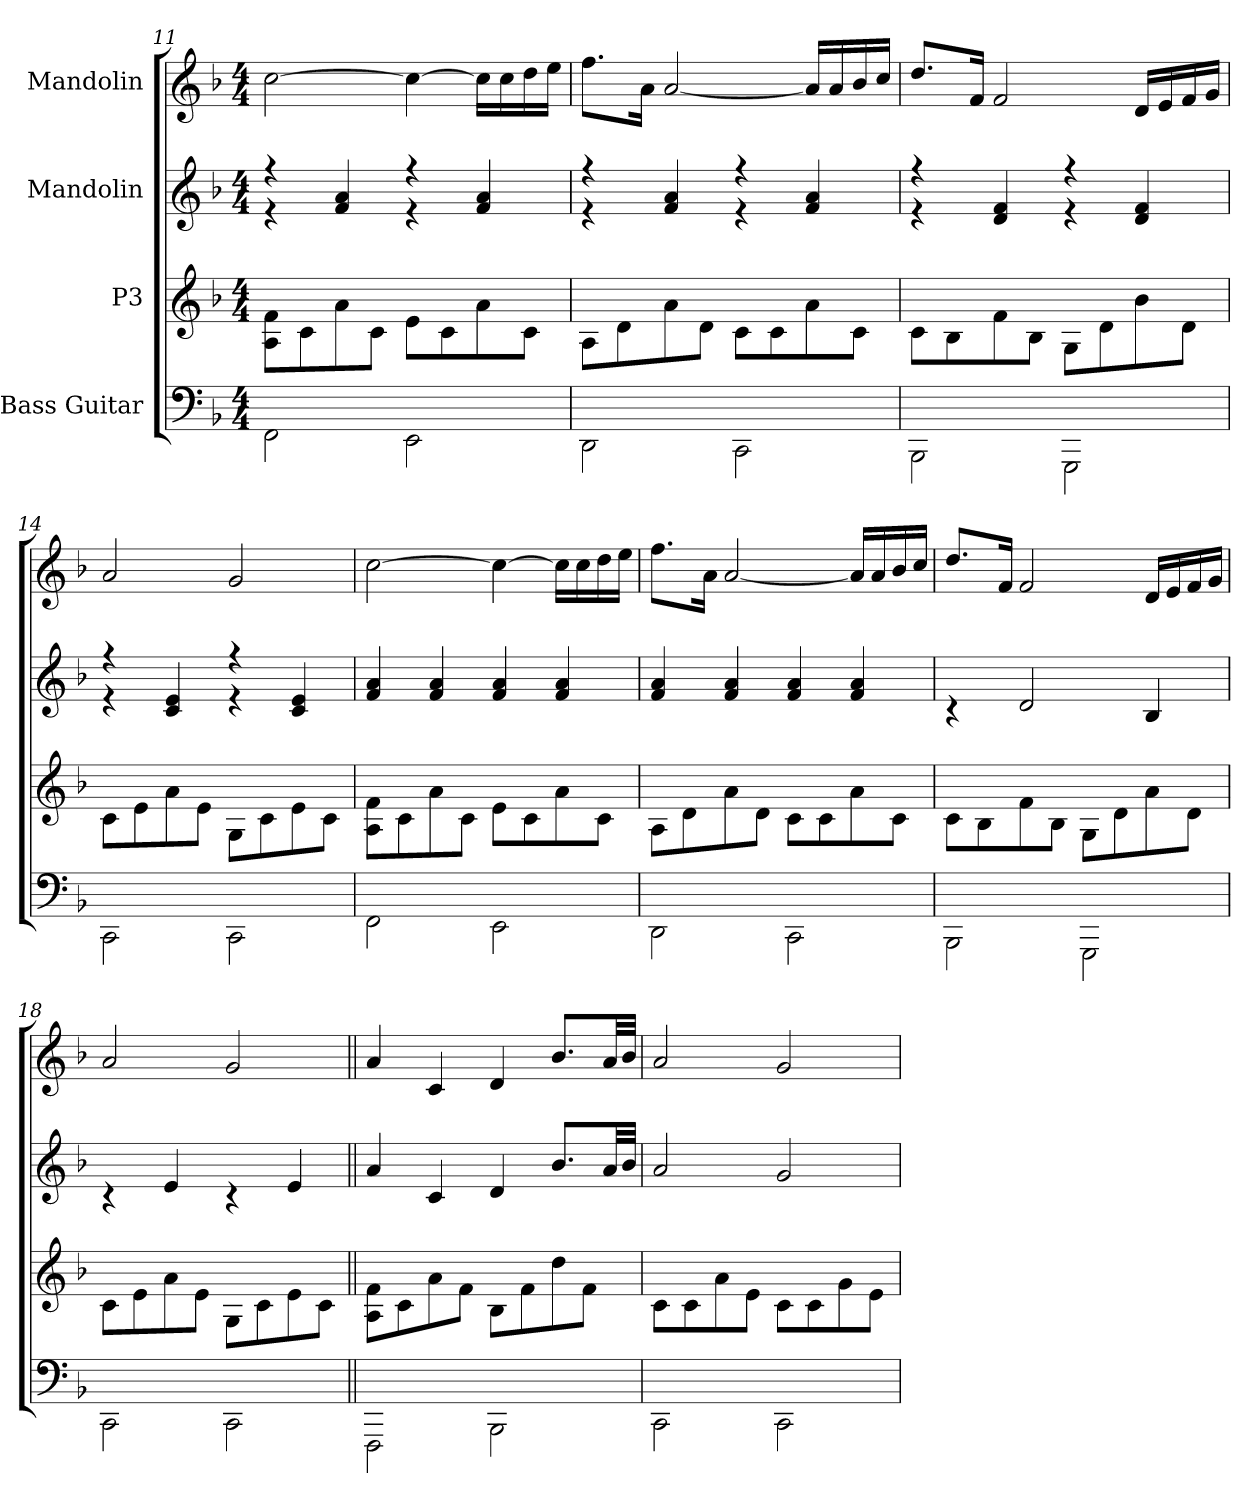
**kern	**kern	**kern	**kern
*part4	*part3	*part2	*part1
*staff4	*staff3	*staff2	*staff1
*I"Bass Guitar	*I"P3	*I"Mandolin	*I"Mandolin
*	*	*clefG2	*clefG2
*k[b-]	*k[b-]	*k[b-]	*k[b-]
*F:	*F:	*F:	*F:
*M4/4	*M4/4	*M4/4	*M4/4
=11	=11	=11	=11
*	*	*^	*
2FFi\	8Aj\ 8fj\L	4r	4r	[2ccZ\
.	8cj\	.	.	.
.	8aj\	4f/ 4a/	4ryy	.
.	8cj\J	.	.	.
2EEi\	8ej\L	4r	4r	4ccZ\_
.	8cj\	.	.	.
.	8aj\	4f/ 4a/	4ryy	16ccZ\LL]
.	.	.	.	16ccZ\
.	8cj\J	.	.	16ddZ\
.	.	.	.	16eeZ\JJ
=12	=12	=12	=12	=12
2DDi\	8Aj\L	4r	4r	8.ffZ\L
.	8dj\	.	.	.
.	.	.	.	16aZ\Jk
.	8aj\	4f/ 4a/	4ryy	[2aZ/
.	8dj\J	.	.	.
2CCi\	8cj\L	4r	4r	.
.	8cj\	.	.	.
.	8aj\	4f/ 4a/	4ryy	16aZ/LL]
.	.	.	.	16aZ/
.	8cj\J	.	.	16b-Z/
.	.	.	.	16ccZ/JJ
=13	=13	=13	=13	=13
2BBB-i\	8cj\L	4r	4r	8.ddZ/L
.	8B-j\	.	.	.
.	.	.	.	16fZ/Jk
.	8fj\	4dV/ 4fV/	4ryy	2fZ/
.	8B-j\J	.	.	.
2GGGi\	8Gj\L	4r	4r	.
.	8dj\	.	.	.
.	8b-j\	4d/ 4f/	4ryy	16dZ/LL
.	.	.	.	16eZ/
.	8dj\J	.	.	16fZ/
.	.	.	.	16gZ/JJ
=14	=14	=14	=14	=14
2CCi\	8cj\L	4r	4r	2aZ/
.	8ej\	.	.	.
.	8aj\	4c/ 4e/	4ryy	.
.	8ej\J	.	.	.
2CCi\	8Gj\L	4r	4r	2gZ/
.	8cj\	.	.	.
.	8ej\	4c/ 4e/	4ryy	.
.	8cj\J	.	.	.
!!LO:PB:g=z
=15	=15	=15	=15	=15
2FFi\	8Aj\ 8fj\L	1ryy	4fV/ 4aV/	[2ccZ\
.	8cj\	.	.	.
.	8aj\	.	4fV/ 4aV/	.
.	8cj\J	.	.	.
2EEi\	8ej\L	.	4fV/ 4aV/	4ccZ\_
.	8cj\	.	.	.
.	8aj\	.	4fV/ 4aV/	16ccZ\LL]
.	.	.	.	16ccZ\
.	8cj\J	.	.	16ddZ\
.	.	.	.	16eeZ\JJ
*	*	*v	*v	*
=16	=16	=16	=16
2DDi\	8Aj\L	4f/ 4a/	8.ffZ\L
.	8dj\	.	.
.	.	.	16aZ\Jk
.	8aj\	4f/ 4a/	[2aZ/
.	8dj\J	.	.
2CCi\	8cj\L	4f/ 4a/	.
.	8cj\	.	.
.	8aj\	4f/ 4a/	16aZ/LL]
.	.	.	16aZ/
.	8cj\J	.	16b-Z/
.	.	.	16ccZ/JJ
=17	=17	=17	=17
*	*	*^	*
2BBB-i\	8cj\L	1ryy	4r	8.ddZ/L
.	8B-j\	.	.	.
.	.	.	.	16fZ/Jk
.	8fj\	.	2dV/	2fZ/
.	8B-j\J	.	.	.
2GGGi\	8Gj\L	.	.	.
.	8dj\	.	.	.
.	8aj\	.	4B-V/	16dZ/LL
.	.	.	.	16eZ/
.	8dj\J	.	.	16fZ/
.	.	.	.	16gZ/JJ
=18	=18	=18	=18	=18
2CCi\	8cj\L	1ryy	4r	2aZ/
.	8ej\	.	.	.
.	8aj\	.	4eV/	.
.	8ej\J	.	.	.
2CCi\	8Gj\L	.	4r	2gZ/
.	8cj\	.	.	.
.	8ej\	.	4eV/	.
.	8cj\J	.	.	.
*	*	*v	*v	*
!!LO:LB:g=z
=19||	=19||	=19||	=19||
2FFFi\	8Aj\ 8fj\L	4aV/	4aZ/
.	8cj\	.	.
.	8aj\	4cV/	4cZ/
.	8fj\J	.	.
2BBB-i\	8B-j\L	4dV/	4dZ/
.	8fj\	.	.
.	8ddj\	8.b-V/L	8.b-Z/L
.	8fj\J	.	.
.	.	32aV/LL	32aZ/LL
.	.	32b-V/JJJ	32b-Z/JJJ
=20	=20	=20	=20
2CCi\	8cj\L	2aV/	2aZ/
.	8cj\	.	.
.	8aj\	.	.
.	8ej\J	.	.
2CCi\	8cj\L	2gV/	2gZ/
.	8cj\	.	.
.	8gj\	.	.
.	8ej\J	.	.
=	=	=	=
*-	*-	*-	*-
